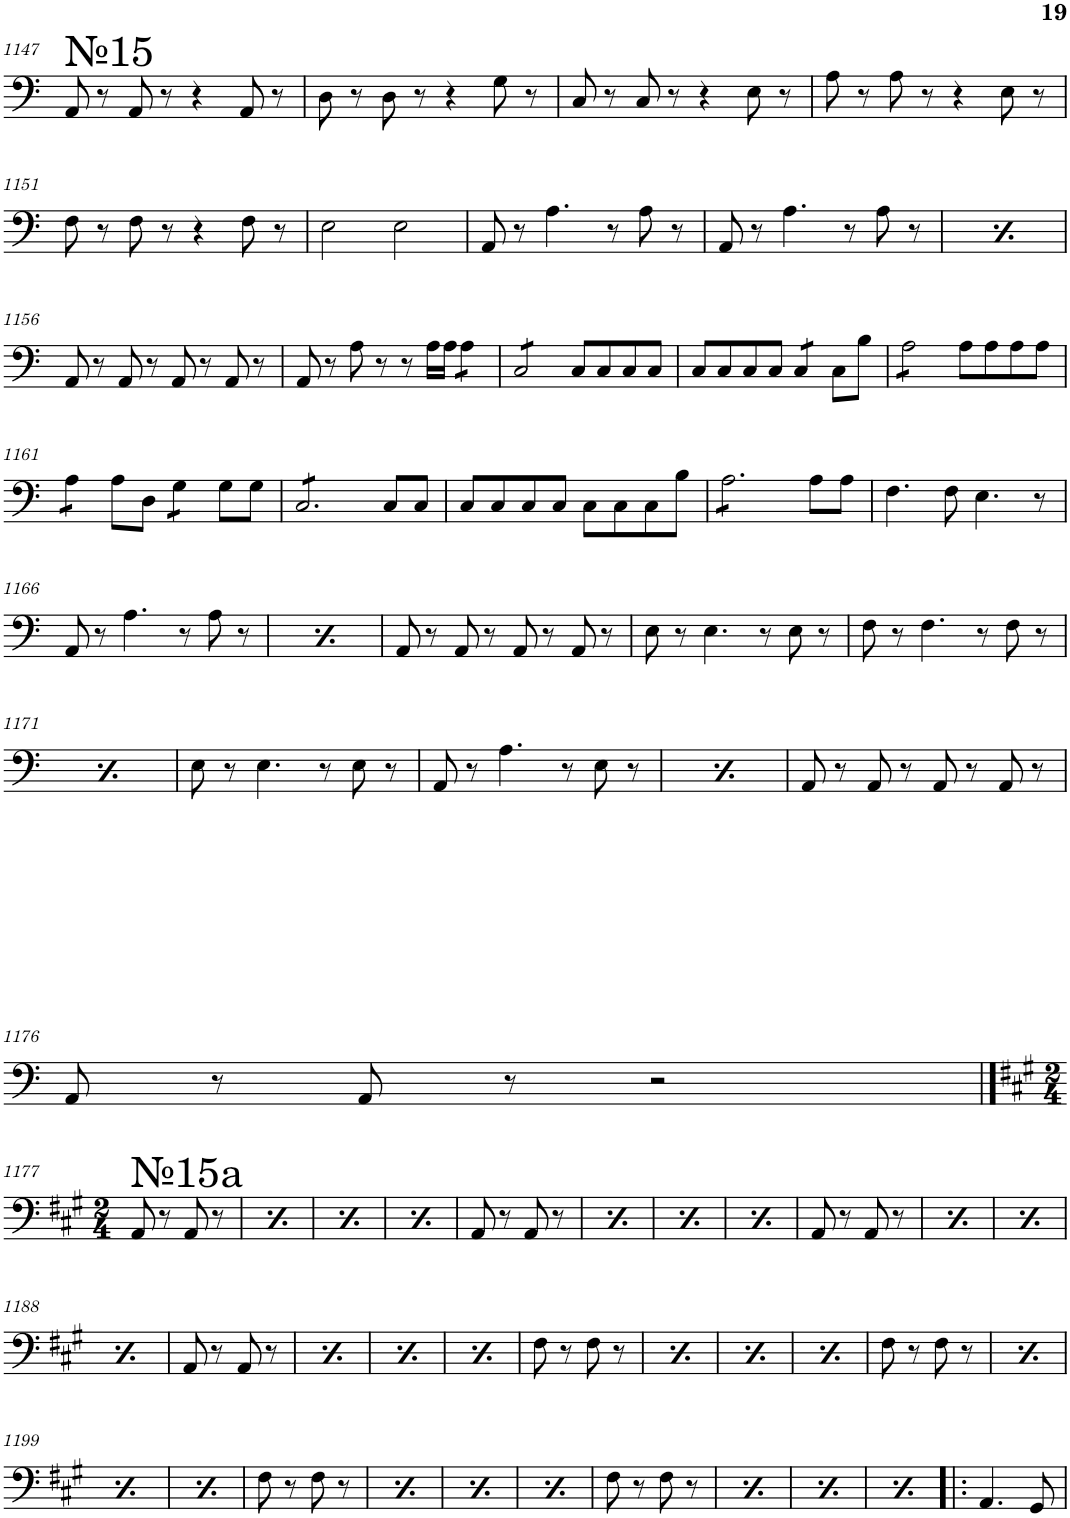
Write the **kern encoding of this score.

**kern
*part1
*staff1
*I"Piano
*I'Pno.
!!LO:PB:g=z
*clefF4
*k[]
*M2/2
*met(c|)
=1147
!LO:TX:a:t=№15
8AA/
8r
8AA/
8r
4r
8AA/
8r
=1148
8D\
8r
8D\
8r
4r
8G\
8r
=1149
8C/
8r
8C/
8r
4r
8E\
8r
=1150
8A\
8r
8A\
8r
4r
8E\
8r
!!LO:LB:g=z
=1151
8F\
8r
8F\
8r
4r
8F\
8r
=1152
2E\
2E\
=1153
8AA/
8r
4.A\
8r
8A\
8r
=1154
8AA/
8r
4.A\
8r
8A\
8r
=1155
8AA/
8r
4.A\
8r
8A\
8r
!!LO:LB:g=z
=1156
8AA/
8r
8AA/
8r
8AA/
8r
8AA/
8r
=1157
8AA/
8r
8A\
8r
8r
16A\LL
16A\JJ
*tremolo
8A\L
8A\J
=1158
8C/L
8C/
8C/
8C/J
*Xtremolo
8C/L
8C/
8C/
8C/J
=1159
8C/L
8C/
8C/
8C/J
*tremolo
8C/L
8C/J
*Xtremolo
8C\L
8B\J
=1160
*tremolo
8A\L
8A\
8A\
8A\J
*Xtremolo
8A\L
8A\
8A\
8A\J
!!LO:LB:g=z
=1161
*tremolo
8A\L
8A\J
*Xtremolo
8A\L
8D\J
*tremolo
8G\L
8G\J
*Xtremolo
8G\L
8G\J
=1162
*tremolo
8C/L
8C/
8C/
8C/
8C/
8C/J
*Xtremolo
8C/L
8C/J
=1163
8C/L
8C/
8C/
8C/J
8C\L
8C\
8C\
8B\J
=1164
*tremolo
8A\L
8A\
8A\
8A\
8A\
8A\J
*Xtremolo
8A\L
8A\J
=1165
4.F\
8F\
4.E\
8r
!!LO:LB:g=z
=1166
8AA/
8r
4.A\
8r
8A\
8r
=1167
8AA/
8r
4.A\
8r
8A\
8r
=1168
8AA/
8r
8AA/
8r
8AA/
8r
8AA/
8r
=1169
8E\
8r
4.E\
8r
8E\
8r
=1170
8F\
8r
4.F\
8r
8F\
8r
!!LO:LB:g=z
=1171
8F\
8r
4.F\
8r
8F\
8r
=1172
8E\
8r
4.E\
8r
8E\
8r
=1173
8AA/
8r
4.A\
8r
8E\
8r
=1174
8AA/
8r
4.A\
8r
8E\
8r
=1175
8AA/
8r
8AA/
8r
8AA/
8r
8AA/
8r
!!LO:LB:g=z
=1176
8AA/
8r
8AA/
8r
2r
!!LO:LB:g=z
==1177
*k[f#c#g#]
*M2/4
!LO:TX:a:t=№15а
8AA/
8r
8AA/
8r
=1178
!LO:TX:a:t=№15а
8AA/
8r
8AA/
8r
=1179
!LO:TX:a:t=№15а
8AA/
8r
8AA/
8r
=1180
!LO:TX:a:t=№15а
8AA/
8r
8AA/
8r
=1181
8AA/
8r
8AA/
8r
=1182
8AA/
8r
8AA/
8r
=1183
8AA/
8r
8AA/
8r
=1184
8AA/
8r
8AA/
8r
=1185
8AA/
8r
8AA/
8r
=1186
8AA/
8r
8AA/
8r
=1187
8AA/
8r
8AA/
8r
!!LO:LB:g=z
=1188
8AA/
8r
8AA/
8r
=1189
8AA/
8r
8AA/
8r
=1190
8AA/
8r
8AA/
8r
=1191
8AA/
8r
8AA/
8r
=1192
8AA/
8r
8AA/
8r
=1193
8F#\
8r
8F#\
8r
=1194
8F#\
8r
8F#\
8r
=1195
8F#\
8r
8F#\
8r
=1196
8F#\
8r
8F#\
8r
=1197
8F#\
8r
8F#\
8r
=1198
8F#\
8r
8F#\
8r
!!LO:LB:g=z
=1199
8F#\
8r
8F#\
8r
=1200
8F#\
8r
8F#\
8r
=1201
8F#\
8r
8F#\
8r
=1202
8F#\
8r
8F#\
8r
=1203
8F#\
8r
8F#\
8r
=1204
8F#\
8r
8F#\
8r
=1205
8F#\
8r
8F#\
8r
=1206
8F#\
8r
8F#\
8r
=1207
8F#\
8r
8F#\
8r
=1208
8F#\
8r
8F#\
8r
=1209!|:
4.AA/
8GG#/
=
*-
